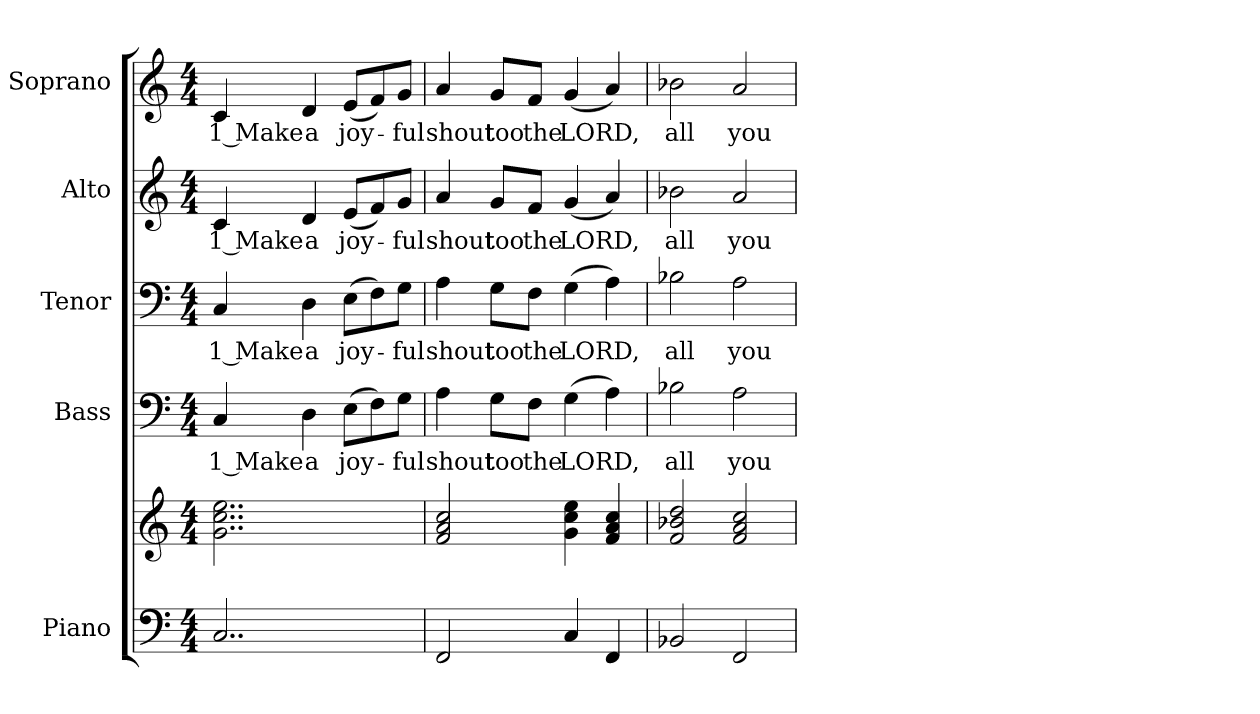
**kern	**kern	**kern	**text	**kern	**text	**kern	**text	**kern	**text
*part5	*part5	*part4	*part4	*part3	*part3	*part2	*part2	*part1	*part1
*staff6	*staff5	*staff4	*staff4	*staff3	*staff3	*staff2	*staff2	*staff1	*staff1
*I"Piano	*	*I"Bass	*	*I"Tenor	*	*I"Alto	*	*I"Soprano	*
*I'Pno.	*	*I'B.	*	*I'T.	*	*I'A.	*	*I'S.	*
!!LO:PB:g=z
*clefF4	*clefG2	*clefF4	*	*clefF4	*	*clefG2	*	*clefG2	*
*k[]	*k[]	*k[]	*	*k[]	*	*k[]	*	*k[]	*
*C:	*C:	*C:	*	*C:	*	*C:	*	*C:	*
*M4/4	*M4/4	*M4/4	*	*M4/4	*	*M4/4	*	*M4/4	*
*MM130	*MM130	*MM130	*	*MM130	*	*MM130	*	*MM130	*
=1	=1	=1	=1	=1	=1	=1	=1	=1	=1
!	!	!	!LO:LY:b:color=#000000	!	!	!	!	!	!
!	!	!	!	!	!LO:LY:b:color=#000000	!	!	!	!
!	!	!	!	!	!	!	!LO:LY:b:color=#000000	!	!
!	!	!	!	!	!	!	!	!	!LO:LY:b:color=#000000
2..Ci/	2..gi\ 2..cci 2..eei	4Ci/	1 Make	4Ci/	1 Make	4ci/	1 Make	4ci/	1 Make
!	!	!	!LO:LY:b:color=#000000	!	!	!	!	!	!
!	!	!	!	!	!LO:LY:b:color=#000000	!	!	!	!
!	!	!	!	!	!	!	!LO:LY:b:color=#000000	!	!
!	!	!	!	!	!	!	!	!	!LO:LY:b:color=#000000
.	.	4Di\	a	4Di\	a	4di/	a	4di/	a
!	!	!	!LO:LY:b:color=#000000	!	!	!	!	!	!
!	!	!	!	!	!LO:LY:b:color=#000000	!	!	!	!
!	!	!	!	!	!	!	!LO:LY:b:color=#000000	!	!
!	!	!	!	!	!	!	!	!	!LO:LY:b:color=#000000
.	.	(8Ei\L	joy-	(8Ei\L	joy-	(8ei/L	joy-	(8ei/L	joy-
.	.	8Fi\)	.	8Fi\)	.	8fi/)	.	8fi/)	.
!	!	!	!LO:LY:b:color=#000000	!	!	!	!	!	!
!	!	!	!	!	!LO:LY:b:color=#000000	!	!	!	!
!	!	!	!	!	!	!	!LO:LY:b:color=#000000	!	!
!	!	!	!	!	!	!	!	!	!LO:LY:b:color=#000000
.	.	8Gi\J	-ful	8Gi\J	-ful	8gi/J	-ful	8gi/J	-ful
=2	=2	=2	=2	=2	=2	=2	=2	=2	=2
!	!	!	!LO:LY:b:color=#000000	!	!	!	!	!	!
!	!	!	!	!	!LO:LY:b:color=#000000	!	!	!	!
!	!	!	!	!	!	!	!LO:LY:b:color=#000000	!	!
!	!	!	!	!	!	!	!	!	!LO:LY:b:color=#000000
2FFi/	2fi/ 2ai 2cci	4Ai\	shout	4Ai\	shout	4ai/	shout	4ai/	shout
!	!	!	!LO:LY:b:color=#000000	!	!	!	!	!	!
!	!	!	!	!	!LO:LY:b:color=#000000	!	!	!	!
!	!	!	!	!	!	!	!LO:LY:b:color=#000000	!	!
!	!	!	!	!	!	!	!	!	!LO:LY:b:color=#000000
.	.	8Gi\L	too	8Gi\L	too	8gi/L	too	8gi/L	too
!	!	!	!LO:LY:b:color=#000000	!	!	!	!	!	!
!	!	!	!	!	!LO:LY:b:color=#000000	!	!	!	!
!	!	!	!	!	!	!	!LO:LY:b:color=#000000	!	!
!	!	!	!	!	!	!	!	!	!LO:LY:b:color=#000000
.	.	8Fi\J	the	8Fi\J	the	8fi/J	the	8fi/J	the
!	!	!	!LO:LY:b:color=#000000	!	!	!	!	!	!
!	!	!	!	!	!LO:LY:b:color=#000000	!	!	!	!
!	!	!	!	!	!	!	!LO:LY:b:color=#000000	!	!
!	!	!	!	!	!	!	!	!	!LO:LY:b:color=#000000
4Ci/	4gi\ 4cci 4eei	(4Gi\	LORD,	(4Gi\	LORD,	(4gi/	LORD,	(4gi/	LORD,
4FFi/	4fi/ 4ai 4cci	4Ai\)	.	4Ai\)	.	4ai/)	.	4ai/)	.
!!LO:PB:g=z
=3	=3	=3	=3	=3	=3	=3	=3	=3	=3
!	!	!	!LO:LY:b:color=#000000	!	!	!	!	!	!
!	!	!	!	!	!LO:LY:b:color=#000000	!	!	!	!
!	!	!	!	!	!	!	!LO:LY:b:color=#000000	!	!
!	!	!	!	!	!	!	!	!	!LO:LY:b:color=#000000
2BB-Xi/	2fi/ 2b-Xi 2ddi	2B-Xi\	all	2B-Xi\	all	2b-Xi\	all	2b-Xi\	all
!	!	!	!LO:LY:b:color=#000000	!	!	!	!	!	!
!	!	!	!	!	!LO:LY:b:color=#000000	!	!	!	!
!	!	!	!	!	!	!	!LO:LY:b:color=#000000	!	!
!	!	!	!	!	!	!	!	!	!LO:LY:b:color=#000000
2FFi/	2fi/ 2ai 2cci	2Ai\	you	2Ai\	you	2ai/	you	2ai/	you
=	=	=	=	=	=	=	=	=	=
*-	*-	*-	*-	*-	*-	*-	*-	*-	*-
